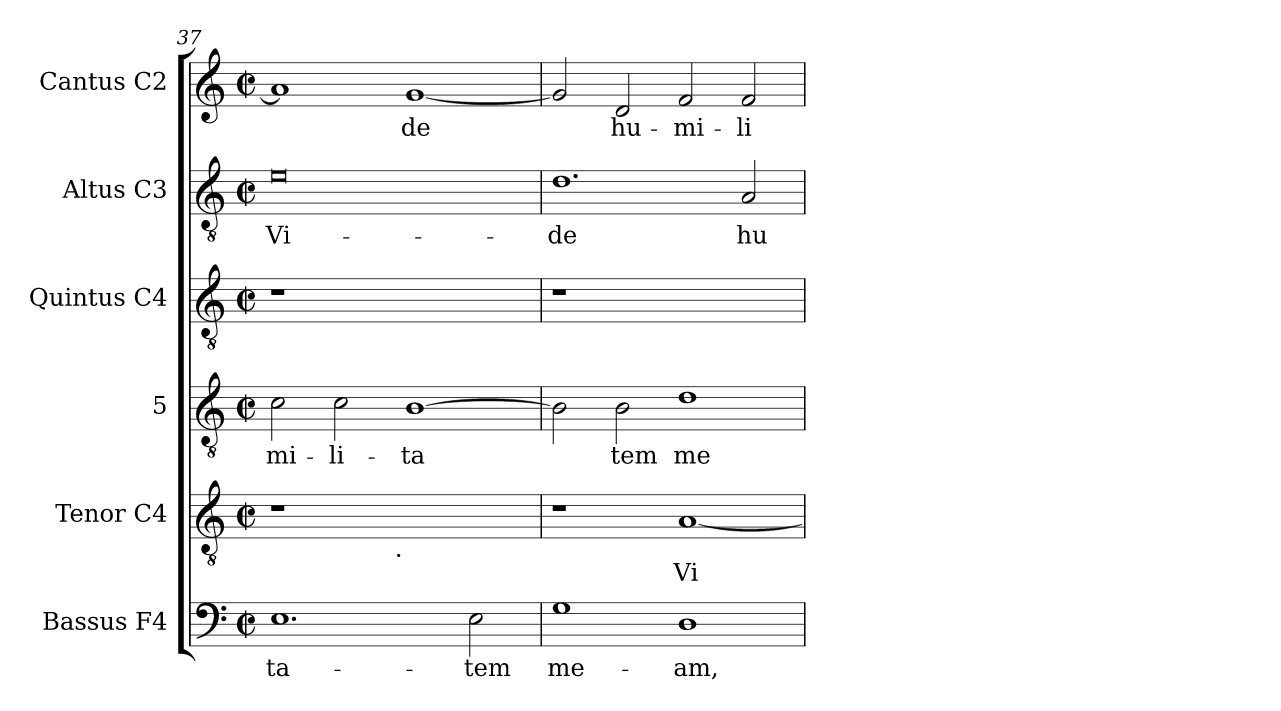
**kern	**text	**kern	**text	**kern	**text	**kern	**kern	**text	**kern	**text
*part6	*part6	*part5	*part5	*part4	*part4	*part3	*part2	*part2	*part1	*part1
*staff6	*staff6	*staff5	*staff5	*staff4	*staff4	*staff3	*staff2	*staff2	*staff1	*staff1
*I"Bassus  F4	*	*I"Tenor  C4	*	*I"5	*	*I"Quintus  C4	*I"Altus  C3	*	*I"Cantus  C2	*
*I'B	*	*I'T	*	*	*	*	*I'A	*	*I'C	*
*clefF4	*	*clefGv2	*	*clefGv2	*	*clefGv2	*clefGv2	*	*clefG2	*
*k[]	*	*k[]	*	*k[]	*	*k[]	*k[]	*	*k[]	*
*C:	*	*C:	*	*C:	*	*C:	*C:	*	*C:	*
*M2/2	*	*M2/2	*	*M2/2	*	*M2/2	*M2/2	*	*M2/2	*
*met(c|)	*	*met(c|)	*	*met(c|)	*	*met(c|)	*met(c|)	*	*met(c|)	*
=37	=37	=37	=37	=37	=37	=37	=37	=37	=37	=37
!	!LO:LY:b:cj	!	!	!	!LO:LY:b:cj	!	!	!LO:LY:b:cj	!	!LO:LY:b:cj
*	*	*^	*	*	*	*	*	*	*	*
1.E	-ta-	1r	2ryy	.	2c\	-mi-	1r	0e	Vi-	1a]	--
!	!	!	!	!	!	!LO:LY:b:cj	!	!	!	!	!
.	.	.	4...ryy	.	2c\	-li-	.	.	.	.	.
!	!	!	!LO:TX:b:t=.	!	!	!	!	!	!	!	!
.	.	.	1ryy	.	.	.	.	.	.	.	.
!	!	!	!	!	!	!LO:LY:b:cj	!	!	!	!	!LO:LY:b:cj
.	.	1ryy	.	.	[>1B	-ta-	1ryy	.	.	[<1g	-de
!	!LO:LY:b:cj	!	!	!	!	!	!	!	!	!	!
2E\	-tem	.	.	.	.	.	.	.	.	.	.
.	.	.	32ryy	.	.	.	.	.	.	.	.
=38	=38	=38	=38	=38	=38	=38	=38	=38	=38	=38	=38
!	!LO:LY:b:cj	!	!	!	!	!LO:LY:b:cj	!	!	!LO:LY:b:cj	!	!LO:LY:b:cj
*	*	*v	*v	*	*	*	*	*	*	*	*
1G	me-	1r	.	2B\]	--	1r	1.d	-de	2g/]	.
!	!	!	!	!	!LO:LY:b:cj	!	!	!	!	!LO:LY:b:cj
.	.	.	.	2B\	-tem	.	.	.	2d/	hu-
!	!LO:LY:b:cj	!	!LO:LY:b:cj	!	!LO:LY:b:cj	!	!	!	!	!LO:LY:b:cj
1D	-am,	[<1A	Vi-	1d	me-	1ryy	.	.	2f/	-mi-
!	!	!	!	!	!	!	!	!LO:LY:b:cj	!	!LO:LY:b:cj
.	.	.	.	.	.	.	2A/	hu-	2f/	-li-
=	=	=	=	=	=	=	=	=	=	=
*-	*-	*-	*-	*-	*-	*-	*-	*-	*-	*-
